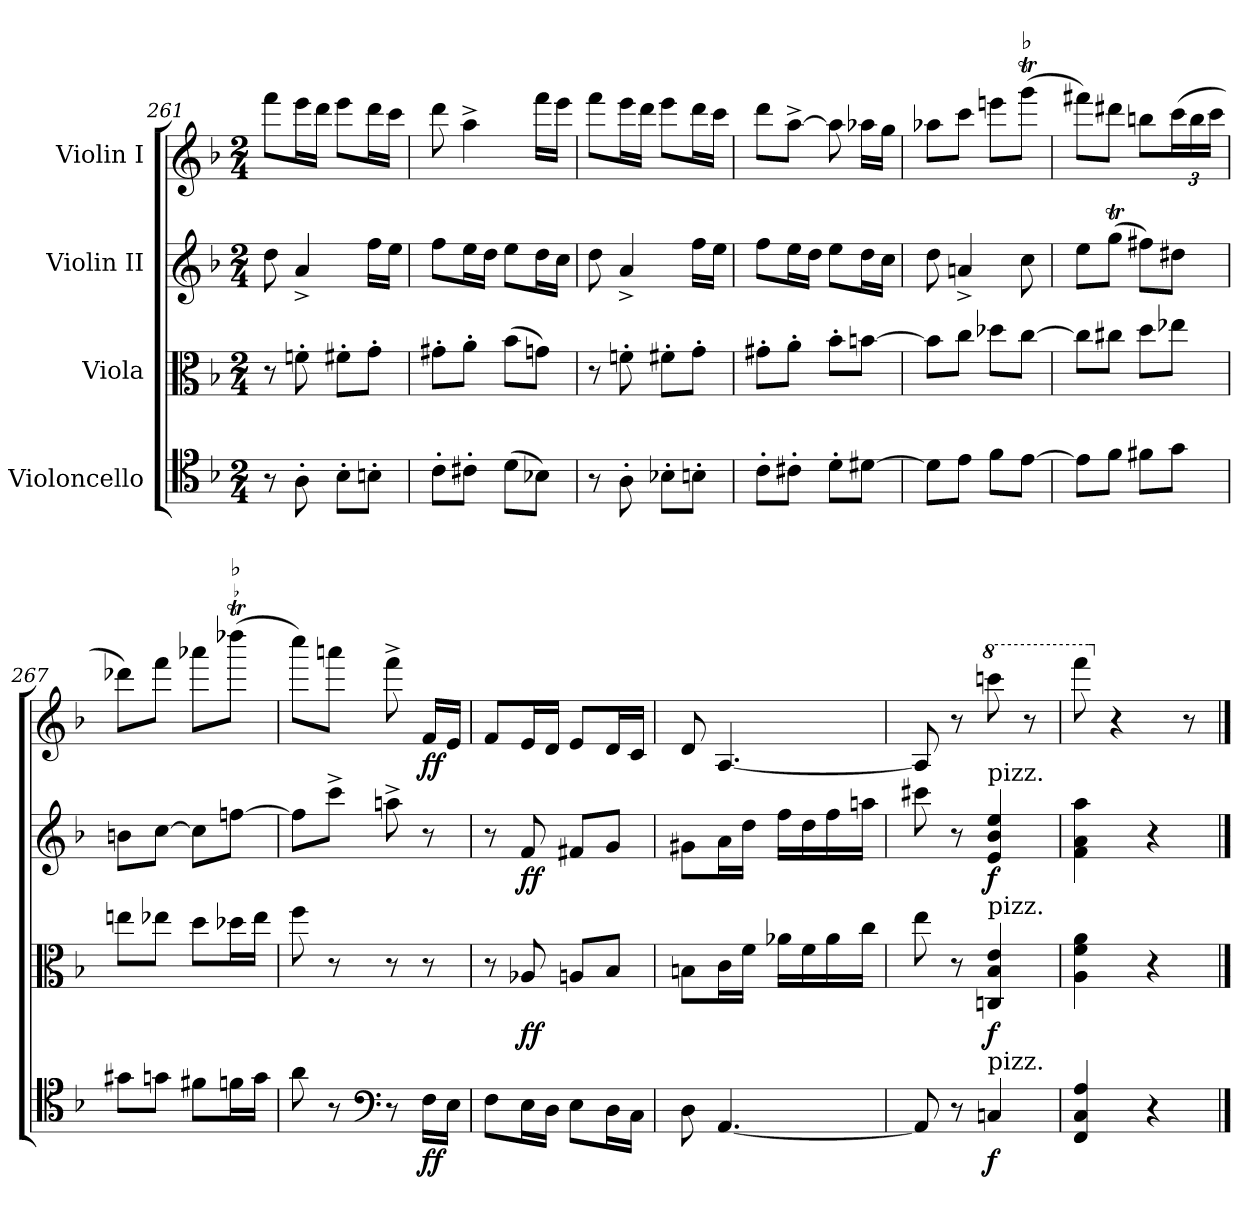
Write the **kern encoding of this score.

**kern	**dynam	**kern	**dynam	**kern	**dynam	**kern	**dynam
*part4	*part4	*part3	*part3	*part2	*part2	*part1	*part1
*staff4	*staff4	*staff3	*staff3	*staff2	*staff2	*staff1	*staff1
*I"Violoncello	*	*I"Viola	*	*I"Violin II	*	*I"Violin I	*
*clefC4	*	*clefC3	*	*clefG2	*	*clefG2	*
*k[b-]	*	*k[b-]	*	*k[b-]	*	*k[b-]	*
*M2/4	*	*M2/4	*	*M2/4	*	*M2/4	*
=261	=261	=261	=261	=261	=261	=261	=261
8r	.	8r	.	8dd\	.	8fff\L	.
8A'\	.	8fn'\	.	4a^/	.	16eee\L	.
.	.	.	.	.	.	16ddd\JJ	.
8B-'\L	.	8f#X'\L	.	.	.	8eee\L	.
8Bn'\J	.	8g'\J	.	16ff\LL	.	16ddd\L	.
.	.	.	.	16ee\JJ	.	16ccc\JJ	.
=262	=262	=262	=262	=262	=262	=262	=262
8c'\L	.	8g#X'\L	.	8ff\L	.	8ddd\	.
8c#X'\J	.	8a'\J	.	16ee\L	.	4aa^\	.
.	.	.	.	16dd\JJ	.	.	.
(8d\L	.	(8b-\L	.	8ee\L	.	.	.
8B-X\J)	.	8gn\J)	.	16dd\L	.	16fff\LL	.
.	.	.	.	16cc\JJ	.	16eee\JJ	.
=263	=263	=263	=263	=263	=263	=263	=263
8r	.	8r	.	8dd\	.	8fff\L	.
8A'\	.	8fn'\	.	4a^/	.	16eee\L	.
.	.	.	.	.	.	16ddd\JJ	.
8B-X'\L	.	8f#X'\L	.	.	.	8eee\L	.
8Bn'\J	.	8g'\J	.	16ff\LL	.	16ddd\L	.
.	.	.	.	16ee\JJ	.	16ccc\JJ	.
!!LO:LB:g=z
=264	=264	=264	=264	=264	=264	=264	=264
8c'\L	.	8g#X'\L	.	8ff\L	.	8ddd\L	.
8c#X'\J	.	8a'\J	.	16ee\L	.	[8aa^\J	.
.	.	.	.	16dd\JJ	.	.	.
8d'\L	.	8b-'\L	.	8ee\L	.	8aa\]	.
[8d#X\J	.	[8bn\J	.	16dd\L	.	16aa-X\LL	.
.	.	.	.	16cc\JJ	.	16gg\JJ	.
=265	=265	=265	=265	=265	=265	=265	=265
8d#\L]	.	8b\L]	.	8dd\	.	8aa-X\L	.
8e\J	.	8cc\J	.	4an^/	.	8ccc\J	.
8f\L	.	8dd-X\L	.	.	.	8eeen\L	.
!	!	!	!	!	!	!LO:TX:a:t=♭	!
[8e\J	.	[8cc\J	.	8cc\	.	(8gggT\J	.
=266	=266	=266	=266	=266	=266	=266	=266
8e\L]	.	8cc\L]	.	8ee\L	.	8fff#X\L)	.
8f\J	.	8cc#X\J	.	(8ggT\J	.	8ddd#X\J	.
8f#X\L	.	8dd\L	.	8ff#X\L)	.	8bbn\L	.
*	*	*	*	*	*	*Xbrackettup	*
8g\J	.	8ee-X\J	.	8dd#X\J	.	(24ccc\L	.
.	.	.	.	.	.	24bb\	.
.	.	.	.	.	.	24ccc\JJ	.
=267	=267	=267	=267	=267	=267	=267	=267
8g#X\L	.	8een\L	.	8bn\L	.	8ddd-X\L)	.
8gn\J	.	8ee-X\J	.	[8cc\J	.	8fff\J	.
8f#X\L	.	8dd\L	.	8cc\L]	.	8aaa-X\L	.
!	!	!	!	!	!	!LO:TX:a:t=♭	!
16fn\L	.	16dd-X\L	.	[8ffn\J	.	(8dddd-XT\J	.
16g\JJ	.	16ee-\JJ	.	.	.	.	.
!!LO:LB:g=z
=268	=268	=268	=268	=268	=268	=268	=268
8a\	.	8ff\	.	8ff\L]	.	8cccc\L)	.
8r	.	8r	.	8ccc^\J	.	8aaan\J	.
*clefF4	*	*	*	*	*	*	*
8r	.	8r	.	8aan^\	.	8fff^\	.
!	!LO:DY:b	!	!	!	!	!	!LO:DY:b
16F\LL	ff	8r	.	8r	.	16f/LL	ff
16E\JJ	.	.	.	.	.	16e/JJ	.
=269	=269	=269	=269	=269	=269	=269	=269
8F\L	.	8r	.	8r	.	8f/L	.
!	!	!	!LO:DY:b	!	!LO:DY:b	!	!
16E\L	.	8A-X/	ff	8f/	ff	16e/L	.
16D\JJ	.	.	.	.	.	16d/JJ	.
8E\L	.	8An/L	.	8f#X/L	.	8e/L	.
16D\L	.	8B-/J	.	8g/J	.	16d/L	.
16C\JJ	.	.	.	.	.	16c/JJ	.
=270	=270	=270	=270	=270	=270	=270	=270
8D\	.	8Bn\L	.	8g#X\L	.	8d/	.
[4.AA/	.	16c\L	.	16a\L	.	[4.A/	.
.	.	16f\JJ	.	16dd\JJ	.	.	.
.	.	16a-X\LL	.	16ff\LL	.	.	.
.	.	16f\	.	16dd\	.	.	.
.	.	16a-\	.	16ff\	.	.	.
.	.	16cc\JJ	.	16aan\JJ	.	.	.
=271	=271	=271	=271	=271	=271	=271	=271
8AA/]	.	8ee\	.	8ccc#X\	.	8A/]	.
8r	.	8r	.	8r	.	8r	.
*	*	*	*	*	*	*8va	*
!	!	!	!	!LO:TX:a:t=pizz.	!	!	!
!	!	!LO:TX:a:t=pizz.	!	!	!	!	!
!LO:TX:a:t=pizz.	!	!	!	!	!	!	!
!	!LO:DY:b	!	!LO:DY:b	!	!LO:DY:b	!	!
4Cn/	f	4Cn/ 4B-/ 4e/	f	4e/ 4b-/ 4ee/	f	8ccccn\	.
.	.	.	.	.	.	8r	.
=272	=272	=272	=272	=272	=272	=272	=272
4FF/ 4C/ 4A/	.	4A\ 4f\ 4a\	.	4f\ 4a\ 4aa\	.	8ffff\	.
*	*	*	*	*	*	*X8va	*
.	.	.	.	.	.	4r	.
4r	.	4r	.	4r	.	.	.
.	.	.	.	.	.	8r	.
==	==	==	==	==	==	==	==
*-	*-	*-	*-	*-	*-	*-	*-
